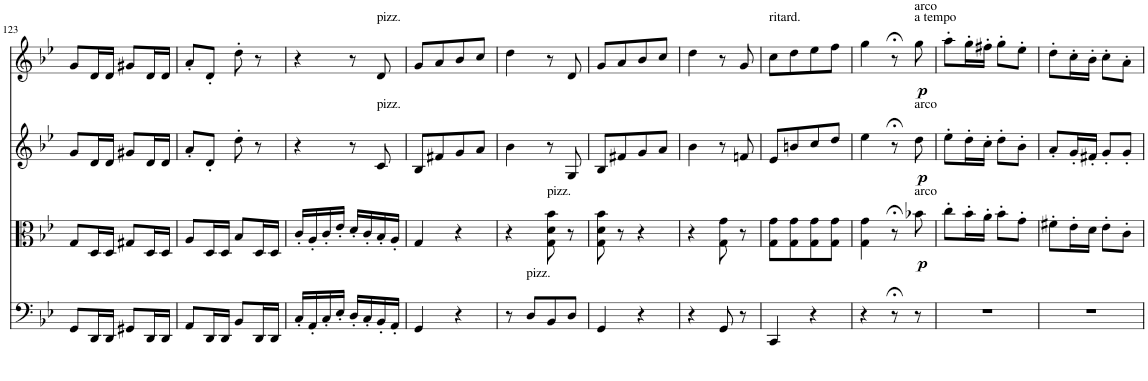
**kern	**kern	**dynam	**kern	**dynam	**kern	**dynam
*part4	*part3	*part3	*part2	*part2	*part1	*part1
*staff4	*staff3	*staff3	*staff2	*staff2	*staff1	*staff1
*I"Bassoon	*I"Clarinet	*	*I"Oboe	*	*I"Recorder	*
*I'Bsn	*I'Cl	*	*I'Ob	*	*I'Rec	*
!!LO:PB:g=z
*clefF4	*clefC3	*	*clefG2	*	*clefG2	*
*	*Trd1c2	*	*	*	*	*
*k[b-e-]	*k[b-e-]	*	*k[b-e-]	*	*k[b-e-]	*
*M2/4	*M2/4	*	*M2/4	*	*M2/4	*
=123	=123	=123	=123	=123	=123	=123
8GG/L	8G/L	.	8g/L	.	8g/L	.
16DD/L	16D/L	.	16d/L	.	16d/L	.
16DD/JJ	16D/JJ	.	16d/JJ	.	16d/JJ	.
8GG#X/L	8G#X/L	.	8g#X/L	.	8g#X/L	.
16DD/L	16D/L	.	16d/L	.	16d/L	.
16DD/JJ	16D/JJ	.	16d/JJ	.	16d/JJ	.
=124	=124	=124	=124	=124	=124	=124
8AA/L	8A/L	.	8a'/L	.	8a'/L	.
16DD/L	16D/L	.	8d'/J	.	8d'/J	.
16DD/JJ	16D/JJ	.	.	.	.	.
8BB-/L	8B-/L	.	8dd'\	.	8dd'\	.
16DD/L	16D/L	.	8r	.	8r	.
16DD/JJ	16D/JJ	.	.	.	.	.
=125	=125	=125	=125	=125	=125	=125
16C'/LL	16c'/LL	.	4r	.	4r	.
16AA'/	16A'/	.	.	.	.	.
16C'/	16c'/	.	.	.	.	.
16E-'/JJ	16e-'/JJ	.	.	.	.	.
16D'/LL	16d'/LL	.	8r	.	8r	.
16C'/	16c'/	.	.	.	.	.
!	!	!	!	!	!LO:TX:a:t=pizz.	!
!	!	!	!LO:TX:a:t=pizz.	!	!	!
16BB-'/	16B-'/	.	8c/	.	8d/	.
16AA'/JJ	16A'/JJ	.	.	.	.	.
=126	=126	=126	=126	=126	=126	=126
4GG/	4G/	.	8B-/L	.	8g/L	.
.	.	.	8f#X/	.	8a/	.
4r	4r	.	8g/	.	8b-/	.
.	.	.	8a/J	.	8cc/J	.
=127	=127	=127	=127	=127	=127	=127
8r	4r	.	4b-\	.	4dd\	.
!LO:TX:a:t=pizz.	!	!	!	!	!	!
8D/L	.	.	.	.	.	.
!	!LO:TX:a:t=pizz.	!	!	!	!	!
8BB-/	8G\ 8d\ 8b-\	.	8r	.	8r	.
8D/J	8r	.	8G/	.	8d/	.
=128	=128	=128	=128	=128	=128	=128
4GG/	8G\ 8d\ 8b-\	.	8B-/L	.	8g/L	.
.	8r	.	8f#X/	.	8a/	.
4r	4r	.	8g/	.	8b-/	.
.	.	.	8a/J	.	8cc/J	.
=129	=129	=129	=129	=129	=129	=129
4r	4r	.	4b-\	.	4dd\	.
8GG/	8G\ 8g\	.	8r	.	8r	.
8r	8r	.	8fn/	.	8g/	.
=130	=130	=130	=130	=130	=130	=130
!	!	!	!	!	!LO:TX:a:t=ritard.	!
4CC/	8G\ 8g\L	.	8e-/L	.	8cc\L	.
.	8G\ 8g\	.	8bn/	.	8dd\	.
4r	8G\ 8g\	.	8cc/	.	8ee-\	.
.	8G\ 8g\J	.	8dd/J	.	8ff\J	.
=131	=131	=131	=131	=131	=131	=131
4r	4G\ 4g\	.	4ee-\	.	4gg\	.
8r;<	8r;<	.	8r;<	.	8r;<	.
!	!	!	!	!	!LO:TX:a:t=a tempo	!
!	!	!	!	!	!LO:TX:a:t=arco	!
!	!	!	!LO:TX:a:t=arco	!	!	!
!	!LO:TX:a:t=arco	!	!	!	!	!
!	!	!LO:DY:b	!	!LO:DY:b	!	!LO:DY:b
8r	8b-X\	p	8dd\	p	8gg\	p
=132	=132	=132	=132	=132	=132	=132
2r	8cc'\L	.	8ee-'\L	.	8aa'\L	.
.	16b-'\L	.	16dd'\L	.	16gg'\L	.
.	16a'\JJ	.	16cc'\JJ	.	16ff#X'\JJ	.
.	8b-'\L	.	8dd'\L	.	8gg'\L	.
.	8g'\J	.	8b-'\J	.	8ee-'\J	.
=133	=133	=133	=133	=133	=133	=133
2r	8f#X'\L	.	8a'/L	.	8dd'\L	.
.	16e-'\L	.	16g'/L	.	16cc'\L	.
.	16d\JJ	.	16f#X'/JJ	.	16b-'\JJ	.
.	8e-'\L	.	8g'/L	.	8cc'\L	.
.	8c'\J	.	8g'/J	.	8a'\J	.
=	=	=	=	=	=	=
*-	*-	*-	*-	*-	*-	*-
